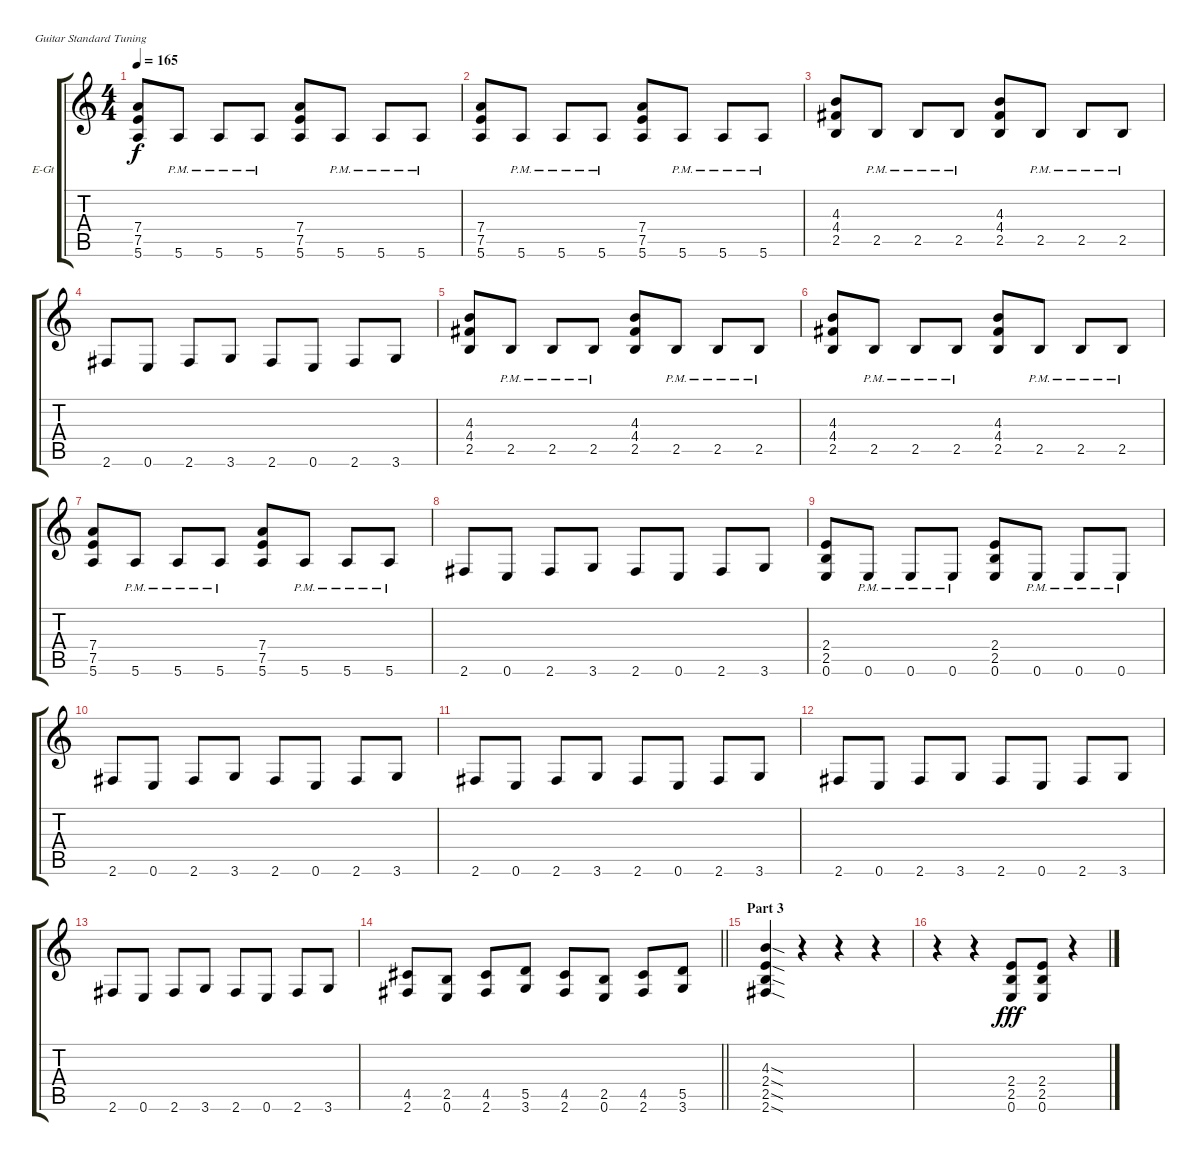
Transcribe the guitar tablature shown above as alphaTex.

\bracketExtendMode groupsimilarinstruments
\firstSystemTrackNameOrientation horizontal
\otherSystemsTrackNameOrientation horizontal
\track ("Rythm 1" "E-Gt") {instrument distortionguitar}
\staff {score tabs}
\tuning (E4 B3 G3 D3 A2 E2)
\ts (4 4)
\tempo 165
\clef g2
\ks c
(7.4 7.5 5.6).8{dy f} 5.6{pm}.8 5.6{pm}.8 5.6{pm}.8 (7.4 7.5 5.6).8 5.6{pm}.8 5.6{pm}.8 5.6{pm}.8 |
(7.4 7.5 5.6).8 5.6{pm}.8 5.6{pm}.8 5.6{pm}.8 (7.4 7.5 5.6).8 5.6{pm}.8 5.6{pm}.8 5.6{pm}.8 |
(4.3 4.4 2.5).8 2.5{pm}.8 2.5{pm}.8 2.5{pm}.8 (4.3 4.4 2.5).8 2.5{pm}.8 2.5{pm}.8 2.5{pm}.8 |
2.6.8 0.6.8 2.6.8 3.6.8 2.6.8 0.6.8 2.6.8 3.6.8 |
(4.3 4.4 2.5).8 2.5{pm}.8 2.5{pm}.8 2.5{pm}.8 (4.3 4.4 2.5).8 2.5{pm}.8 2.5{pm}.8 2.5{pm}.8 |
(4.3 4.4 2.5).8 2.5{pm}.8 2.5{pm}.8 2.5{pm}.8 (4.3 4.4 2.5).8 2.5{pm}.8 2.5{pm}.8 2.5{pm}.8 |
(7.4 7.5 5.6).8 5.6{pm}.8 5.6{pm}.8 5.6{pm}.8 (7.4 7.5 5.6).8 5.6{pm}.8 5.6{pm}.8 5.6{pm}.8 |
2.6.8 0.6.8 2.6.8 3.6.8 2.6.8 0.6.8 2.6.8 3.6.8 |
(2.4 2.5 0.6).8 0.6{pm}.8 0.6{pm}.8 0.6{pm}.8 (2.4 2.5 0.6).8 0.6{pm}.8 0.6{pm}.8 0.6{pm}.8 |
2.6.8 0.6.8 2.6.8 3.6.8 2.6.8 0.6.8 2.6.8 3.6.8 |
2.6.8 0.6.8 2.6.8 3.6.8 2.6.8 0.6.8 2.6.8 3.6.8 |
2.6.8 0.6.8 2.6.8 3.6.8 2.6.8 0.6.8 2.6.8 3.6.8 |
2.6.8 0.6.8 2.6.8 3.6.8 2.6.8 0.6.8 2.6.8 3.6.8 |
\barLineRight lightlight
(4.5 2.6).8 (2.5 0.6).8 (4.5 2.6).8 (5.5 3.6).8 (4.5 2.6).8 (2.5 0.6).8 (4.5 2.6).8 (5.5 3.6).8 |
\section ("" "Part 3")
(4.3{sod} 2.4{sod} 2.5{sod} 2.6{sod}).4 r.4 r.4 r.4 |
r.4 r.4 (2.4 2.5 0.6).8{dy fff} (2.4 2.5 0.6).8 r.4
